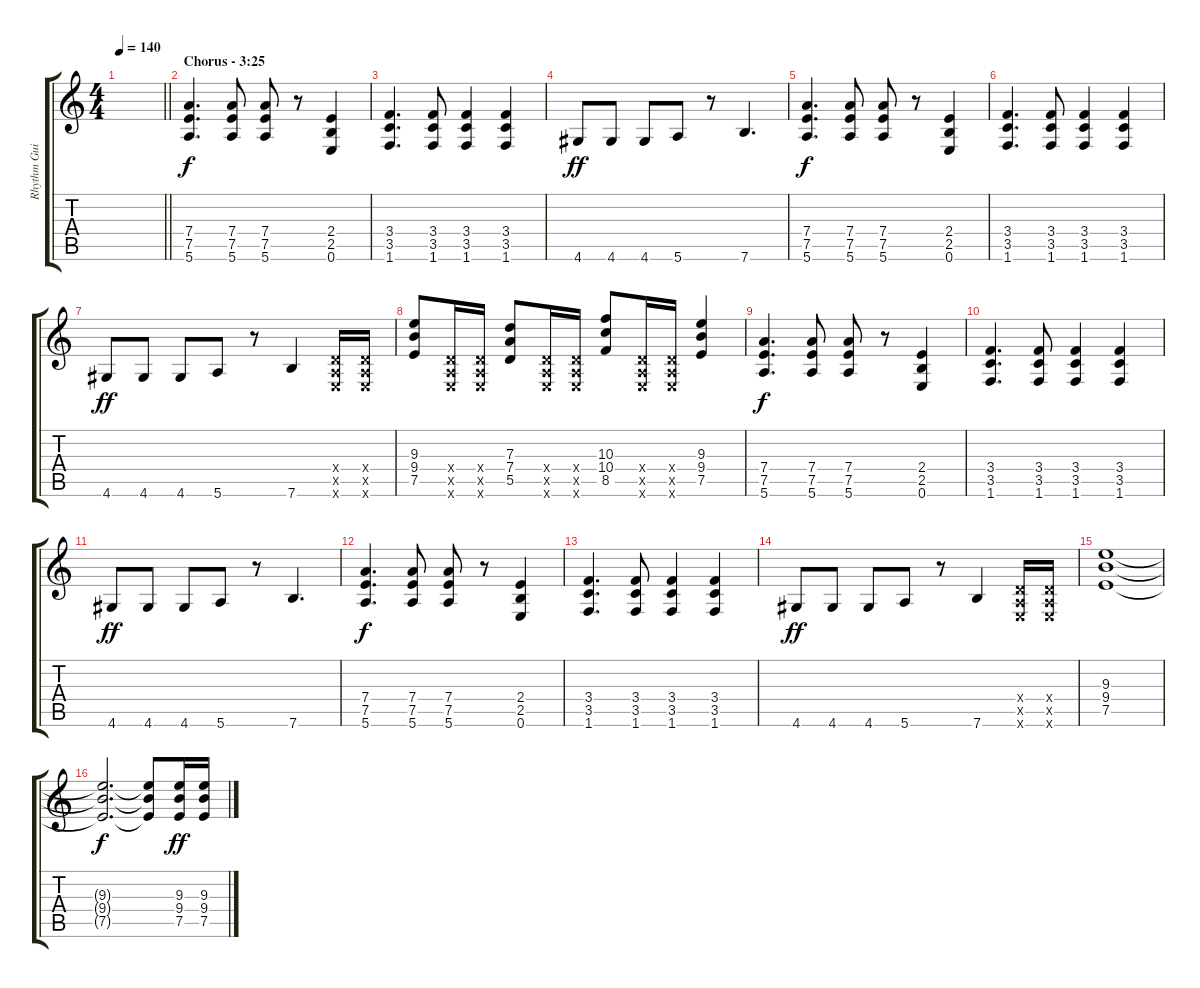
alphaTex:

\track ("Rhythm Guitar 2" "Rhythm Gui") {instrument distortionguitar}
\staff {score tabs}
\tuning (E4 B3 G3 D3 A2 E2) {hide}
\ts (4 4)
\tempo 140
\clef g2
\barLineRight lightlight
\ks c
|
\section ("" "Chorus - 3:25")
(7.4 7.5 5.6).4{d} (7.4 7.5 5.6).8 (7.4 7.5 5.6).8 r.8 (2.4 2.5 0.6).4 |
(3.4 3.5 1.6).4{d} (3.4 3.5 1.6).8 (3.4 3.5 1.6).4 (3.4 3.5 1.6).4 |
4.6.8{dy ff} 4.6.8 4.6.8 5.6.8 r.8 7.6.4{d} |
(7.4 7.5 5.6).4{d dy f} (7.4 7.5 5.6).8 (7.4 7.5 5.6).8 r.8 (2.4 2.5 0.6).4 |
(3.4 3.5 1.6).4{d} (3.4 3.5 1.6).8 (3.4 3.5 1.6).4 (3.4 3.5 1.6).4 |
4.6.8{dy ff} 4.6.8 4.6.8 5.6.8 r.8 7.6.4 (0.4{x} 0.5{x} 0.6{x}).16 (0.4{x} 0.5{x} 0.6{x}).16 |
(9.3 9.4 7.5).8 (0.4{x} 0.5{x} 0.6{x}).16 (0.4{x} 0.5{x} 0.6{x}).16 (7.3 7.4 5.5).8 (0.4{x} 0.5{x} 0.6{x}).16 (0.4{x} 0.5{x} 0.6{x}).16 (10.3 10.4 8.5).8 (0.4{x} 0.5{x} 0.6{x}).16 (0.4{x} 0.5{x} 0.6{x}).16 (9.3 9.4 7.5).4 |
(7.4 7.5 5.6).4{d dy f} (7.4 7.5 5.6).8 (7.4 7.5 5.6).8 r.8 (2.4 2.5 0.6).4 |
(3.4 3.5 1.6).4{d} (3.4 3.5 1.6).8 (3.4 3.5 1.6).4 (3.4 3.5 1.6).4 |
4.6.8{dy ff} 4.6.8 4.6.8 5.6.8 r.8 7.6.4{d} |
(7.4 7.5 5.6).4{d dy f} (7.4 7.5 5.6).8 (7.4 7.5 5.6).8 r.8 (2.4 2.5 0.6).4 |
(3.4 3.5 1.6).4{d} (3.4 3.5 1.6).8 (3.4 3.5 1.6).4 (3.4 3.5 1.6).4 |
4.6.8{dy ff} 4.6.8 4.6.8 5.6.8 r.8 7.6.4 (0.4{x} 0.5{x} 0.6{x}).16 (0.4{x} 0.5{x} 0.6{x}).16 |
(9.3 9.4 7.5).1 |
(9.3{t} 9.4{t} 7.5{t}).2{d dy f} (9.3{t} 9.4{t} 7.5{t}).8 (9.3 9.4 7.5).16{dy ff} (9.3 9.4 7.5).16
